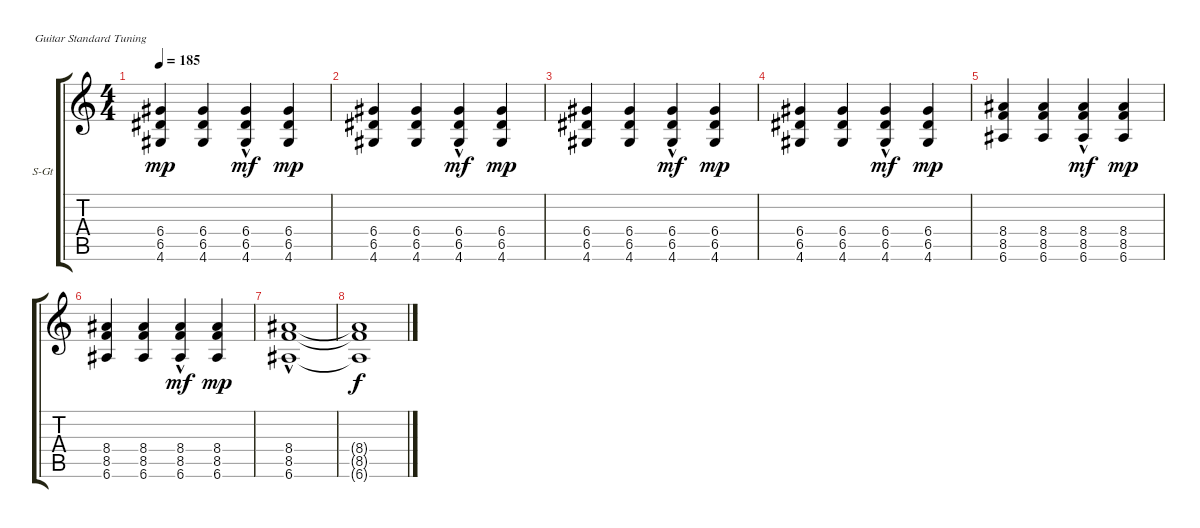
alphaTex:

\defaultSystemsLayout 4
\bracketExtendMode groupsimilarinstruments
\firstSystemTrackNameOrientation horizontal
\otherSystemsTrackNameOrientation horizontal
\track ("Pierre Bouvier" "S-Gt") {instrument acousticguitarsteel}
\staff {score tabs}
\tuning (E4 B3 G3 D3 A2 E2)
\ts (4 4)
\tempo 185
\clef g2
\scale
0.333333
\ks c
(6.4 6.5 4.6).4{dy mp} (6.4 6.5 4.6).4 (6.4{hac} 6.5{hac} 4.6{hac}).4{dy mf} (6.4 6.5 4.6).4{dy mp} |
\scale
0.333333 (6.4 6.5 4.6).4 (6.4 6.5 4.6).4 (6.4{hac} 6.5{hac} 4.6{hac}).4{dy mf} (6.4 6.5 4.6).4{dy mp} |
\scale
0.333333 (6.4 6.5 4.6).4 (6.4 6.5 4.6).4 (6.4{hac} 6.5{hac} 4.6{hac}).4{dy mf} (6.4 6.5 4.6).4{dy mp} |
\scale
0.333333 (6.4 6.5 4.6).4 (6.4 6.5 4.6).4 (6.4{hac} 6.5{hac} 4.6{hac}).4{dy mf} (6.4 6.5 4.6).4{dy mp} |
\scale
0.333333 (8.4 8.5 6.6).4 (8.4 8.5 6.6).4 (8.4{hac} 8.5{hac} 6.6{hac}).4{dy mf} (8.4 8.5 6.6).4{dy mp} |
\scale
0.333333 (8.4 8.5 6.6).4 (8.4 8.5 6.6).4 (8.4{hac} 8.5{hac} 6.6{hac}).4{dy mf} (8.4 8.5 6.6).4{dy mp} |
\scale
0.333333 (8.4{hac} 8.5{hac} 6.6{hac}).1 |
\scale
0.333333 (8.4{t} 8.5{t} 6.6{t}).1{dy f} |
\scale
0.333333 |
\scale
0.333333 |
\scale
0.333333 |
\scale
0.333333 |
\scale
0.333333 |
\scale
0.333333 |
\scale
0.333333 |
\scale
0.333333
